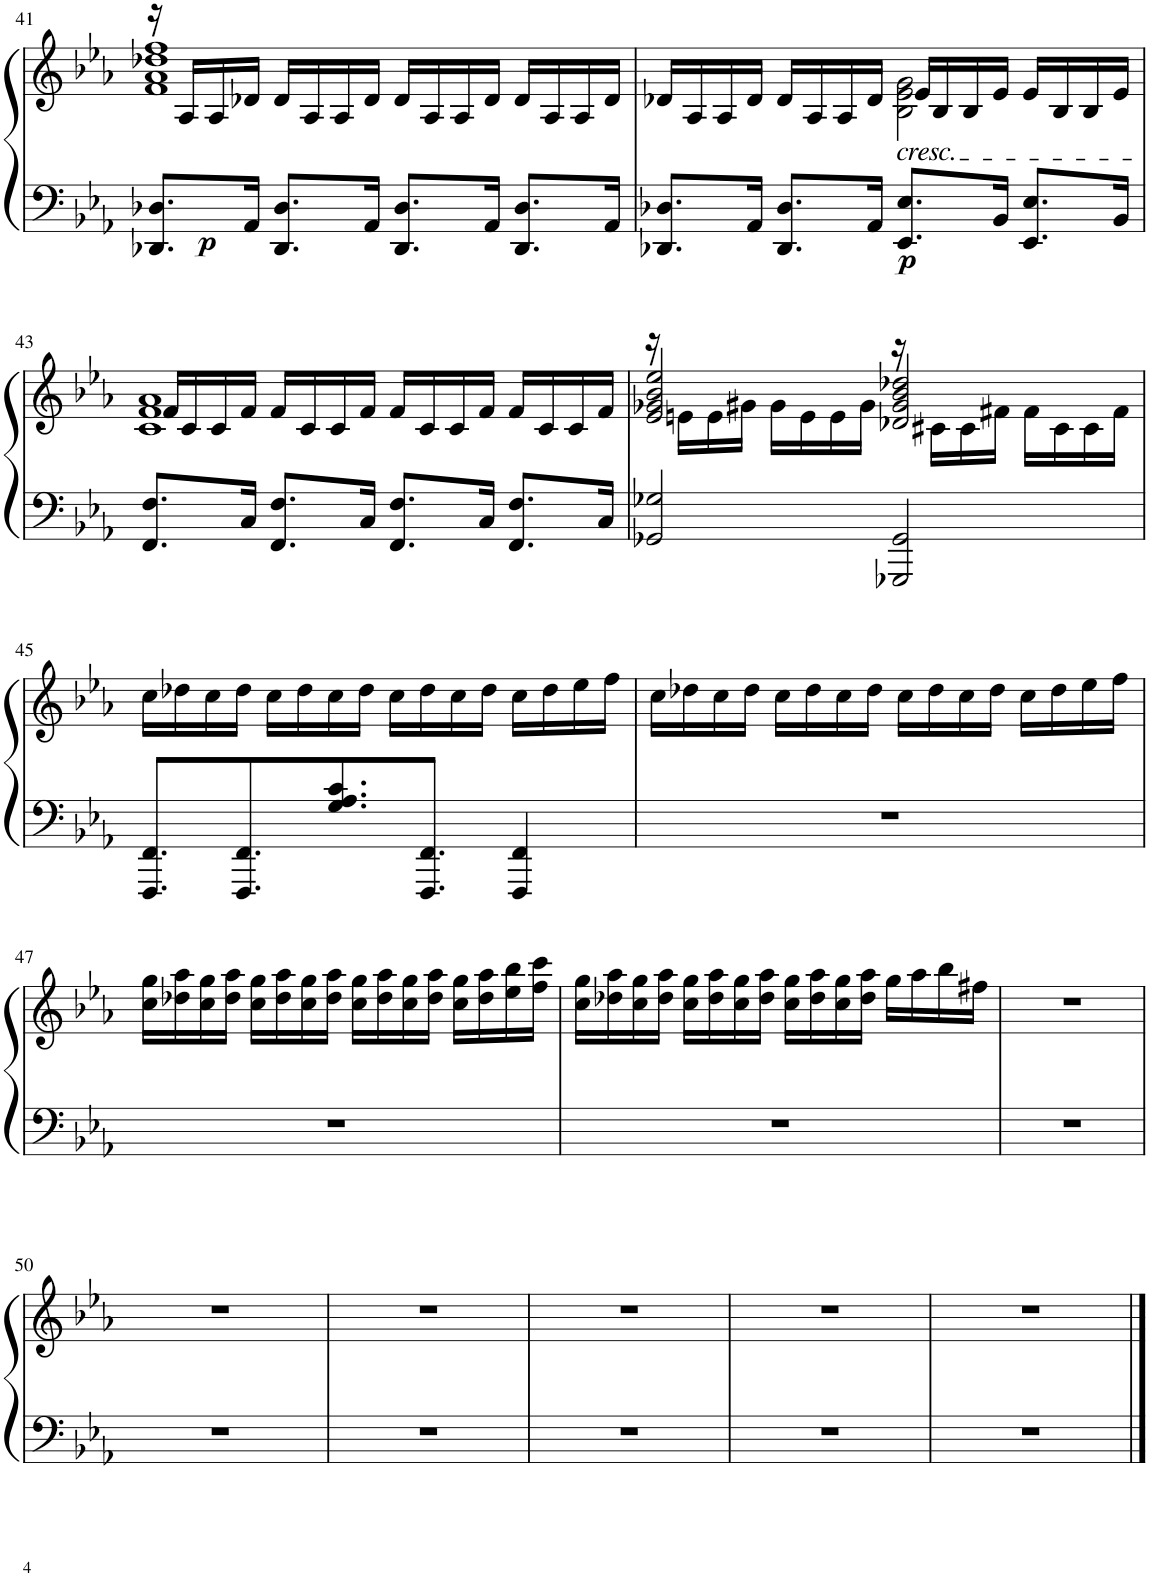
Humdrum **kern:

**kern	**kern	**dynam
*part1	*part1	*part1
*staff2	*staff1	*staff1/2
*I"Piano	*	*
*I'Pno.	*	*
!!LO:PB:g=z
*clefF4	*clefG2	*
*k[b-e-a-]	*k[b-e-a-]	*
*M4/4	*M4/4	*
=41	=41	=41
*	*^	*
!	!	!	!LO:DY:b=2
8.DD-X/ 8.D-X/L	16r	1f 1a- 1dd-X 1ff	p
.	16A-/LL	.	.
.	16A-/	.	.
16AA-/Jk	16d-X/JJ	.	.
8.DD-/ 8.D-/L	16d-/LL	.	.
.	16A-/	.	.
.	16A-/	.	.
16AA-/Jk	16d-/JJ	.	.
8.DD-/ 8.D-/L	16d-/LL	.	.
.	16A-/	.	.
.	16A-/	.	.
16AA-/Jk	16d-/JJ	.	.
8.DD-/ 8.D-/L	16d-/LL	.	.
.	16A-/	.	.
.	16A-/	.	.
16AA-/Jk	16d-/JJ	.	.
=42	=42	=42	=42
8.DD-X/ 8.D-X/L	16d-X/LL	2ryy	.
.	16A-/	.	.
.	16A-/	.	.
16AA-/Jk	16d-/JJ	.	.
8.DD-/ 8.D-/L	16d-/LL	.	.
.	16A-/	.	.
.	16A-/	.	.
16AA-/Jk	16d-/JJ	.	.
!	!LO:TX:b:i:t=cresc.	!	!
!	!	!	!LO:DY:b=2
8.EE-/ 8.E-/L	16e-/LL	2B-\ 2e-\ 2g\	p
.	16B-/	.	.
.	16B-/	.	.
16BB-/Jk	16e-/JJ	.	.
8.EE-/ 8.E-/L	16e-/LL	.	.
.	16B-/	.	.
.	16B-/	.	.
16BB-/Jk	16e-/JJ	.	.
!!LO:LB:g=z	!!
=43	=43	=43	=43
8.FF/ 8.F/L	16f/LL	1c 1f 1a-	.
.	16c/	.	.
.	16c/	.	.
16C/Jk	16f/JJ	.	.
8.FF/ 8.F/L	16f/LL	.	.
.	16c/	.	.
.	16c/	.	.
16C/Jk	16f/JJ	.	.
8.FF/ 8.F/L	16f/LL	.	.
.	16c/	.	.
.	16c/	.	.
16C/Jk	16f/JJ	.	.
8.FF/ 8.F/L	16f/LL	.	.
.	16c/	.	.
.	16c/	.	.
16C/Jk	16f/JJ	.	.
=44	=44	=44	=44
*	*	*^	*
2GG-X/ 2G-X/	1ryy	16r	2e-/ 2g-X/ 2b-/ 2ee-/	.
.	.	16en\LL	.	.
.	.	16e\	.	.
.	.	16g#X\JJ	.	.
.	.	16g#\LL	.	.
.	.	16e\	.	.
.	.	16e\	.	.
.	.	16g#\JJ	.	.
2GGG-X/ 2GG-/	.	16r	2d-X/ 2g#/ 2b-/ 2dd-X/	.
.	.	16c#X\LL	.	.
.	.	16c#\	.	.
.	.	16f#X\JJ	.	.
.	.	16f#\LL	.	.
.	.	16c#\	.	.
.	.	16c#\	.	.
.	.	16f#\JJ	.	.
*	*v	*v	*v	*
!!LO:LB:g=z
=45	=45	=45
8.FFF/ 8.FF/L	16cc\LL	.
.	16dd-X\	.
.	16cc\	.
8.FFF/ 8.FF/	16dd-\JJ	.
.	16cc\LL	.
.	16dd-\	.
8.G/ 8.A-/ 8.c/	16cc\	.
.	16dd-\JJ	.
.	16cc\LL	.
8.FFF/ 8.FF/J	16dd-\	.
.	16cc\	.
.	16dd-\JJ	.
4FFF/ 4FF/	16cc\LL	.
.	16dd-\	.
.	16ee-\	.
.	16ff\JJ	.
=46	=46	=46
1r	16cc\LL	.
.	16dd-X\	.
.	16cc\	.
.	16dd-\JJ	.
.	16cc\LL	.
.	16dd-\	.
.	16cc\	.
.	16dd-\JJ	.
.	16cc\LL	.
.	16dd-\	.
.	16cc\	.
.	16dd-\JJ	.
.	16cc\LL	.
.	16dd-\	.
.	16ee-\	.
.	16ff\JJ	.
!!LO:LB:g=z
=47	=47	=47
1r	16cc\ 16gg\LL	.
.	16dd-X\ 16aa-\	.
.	16cc\ 16gg\	.
.	16dd-\ 16aa-\JJ	.
.	16cc\ 16gg\LL	.
.	16dd-\ 16aa-\	.
.	16cc\ 16gg\	.
.	16dd-\ 16aa-\JJ	.
.	16cc\ 16gg\LL	.
.	16dd-\ 16aa-\	.
.	16cc\ 16gg\	.
.	16dd-\ 16aa-\JJ	.
.	16cc\ 16gg\LL	.
.	16dd-\ 16aa-\	.
.	16ee-\ 16bb-\	.
.	16ff\ 16ccc\JJ	.
=48	=48	=48
1r	16cc\ 16gg\LL	.
.	16dd-X\ 16aa-\	.
.	16cc\ 16gg\	.
.	16dd-\ 16aa-\JJ	.
.	16cc\ 16gg\LL	.
.	16dd-\ 16aa-\	.
.	16cc\ 16gg\	.
.	16dd-\ 16aa-\JJ	.
.	16cc\ 16gg\LL	.
.	16dd-\ 16aa-\	.
.	16cc\ 16gg\	.
.	16dd-\ 16aa-\JJ	.
.	16gg\LL	.
.	16aa-\	.
.	16bb-\	.
.	16ff#X\JJ	.
=49	=49	=49
1r	1r	.
!!LO:LB:g=z
=50	=50	=50
1r	1r	.
=51	=51	=51
1r	1r	.
=52	=52	=52
1r	1r	.
=53	=53	=53
1r	1r	.
=54	=54	=54
1r	1r	.
==	==	==
*-	*-	*-
